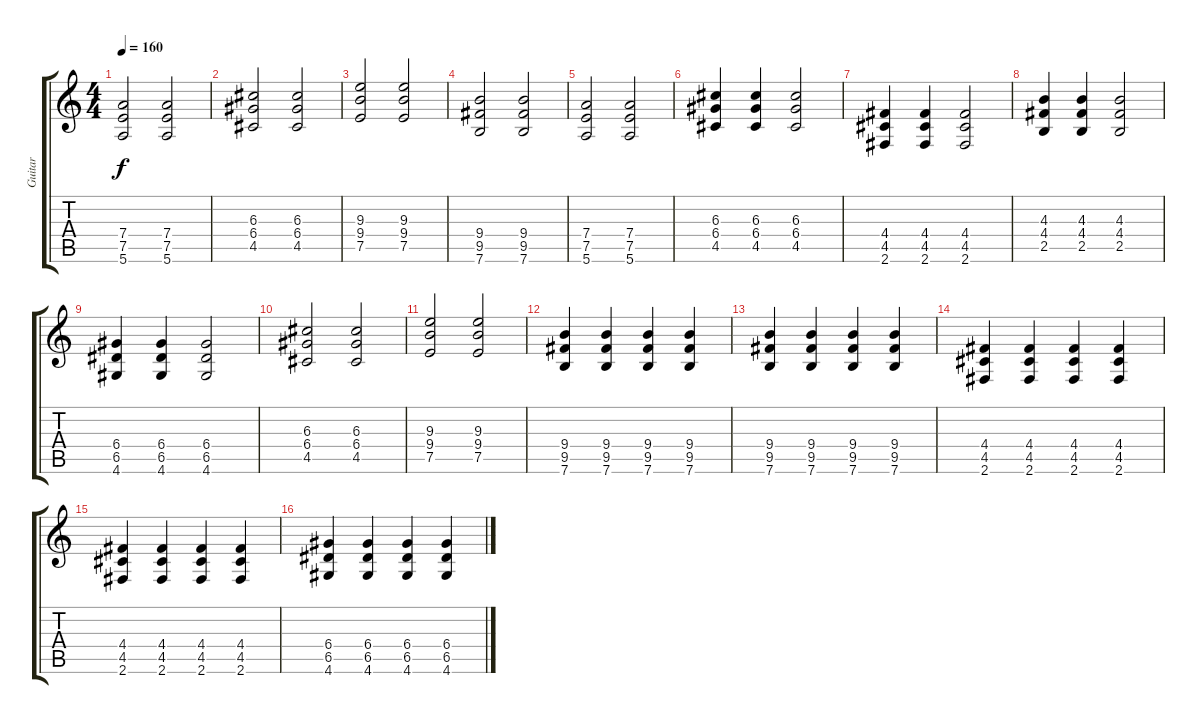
\track ("Guitar" "Guitar") {instrument distortionguitar}
\staff {score tabs}
\tuning (E4 B3 G3 D3 A2 E2) {hide}
\ts (4 4)
\tempo 160
\clef g2
\ks c
(7.4 7.5 5.6).2{dy f} (7.4 7.5 5.6).2 |
(6.3 6.4 4.5).2 (6.3 6.4 4.5).2 |
(9.3 9.4 7.5).2 (9.3 9.4 7.5).2 |
(9.4 9.5 7.6).2 (9.4 9.5 7.6).2 |
(7.4 7.5 5.6).2 (7.4 7.5 5.6).2 |
(6.3 6.4 4.5).4 (6.3 6.4 4.5).4 (6.3 6.4 4.5).2 |
(4.4 4.5 2.6).4 (4.4 4.5 2.6).4 (4.4 4.5 2.6).2 |
(4.3 4.4 2.5).4 (4.3 4.4 2.5).4 (4.3 4.4 2.5).2 |
(6.4 6.5 4.6).4 (6.4 6.5 4.6).4 (6.4 6.5 4.6).2 |
(6.3 6.4 4.5).2{volume 12} (6.3 6.4 4.5).2 |
(9.3 9.4 7.5).2 (9.3 9.4 7.5).2 |
(9.4 9.5 7.6).4 (9.4 9.5 7.6).4 (9.4 9.5 7.6).4 (9.4 9.5 7.6).4 |
(9.4 9.5 7.6).4 (9.4 9.5 7.6).4 (9.4 9.5 7.6).4 (9.4 9.5 7.6).4 |
(4.4 4.5 2.6).4{volume 9} (4.4 4.5 2.6).4 (4.4 4.5 2.6).4 (4.4 4.5 2.6).4 |
(4.4 4.5 2.6).4 (4.4 4.5 2.6).4 (4.4 4.5 2.6).4 (4.4 4.5 2.6).4 |
(6.4 6.5 4.6).4 (6.4 6.5 4.6).4 (6.4 6.5 4.6).4 (6.4 6.5 4.6).4
